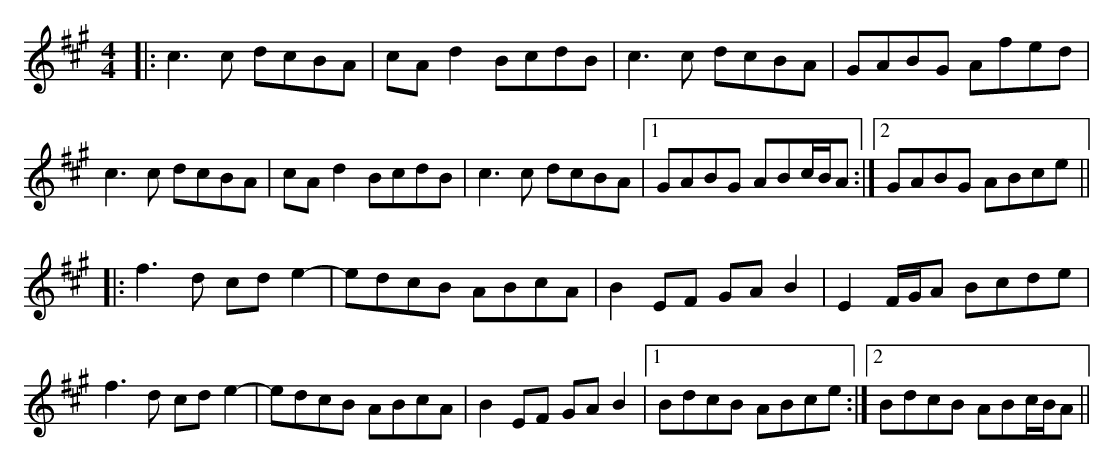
X:1
M:4/4
K:A
|: c3c dcBA|cAd2 BcdB|c3c dcBA|GABG Afed|
c3c dcBA|cAd2 BcdB|c3c dcBA|1 GABG ABc/B/A :|2 GABG ABce||
|: f3d cde2 |-edcB ABcA|B2 EF GAB2|E2 F/G/A Bcde|
f3d cde2 |-edcB ABcA|B2 EF GAB2|1 BdcB ABce :|2 BdcB ABc/B/A||
